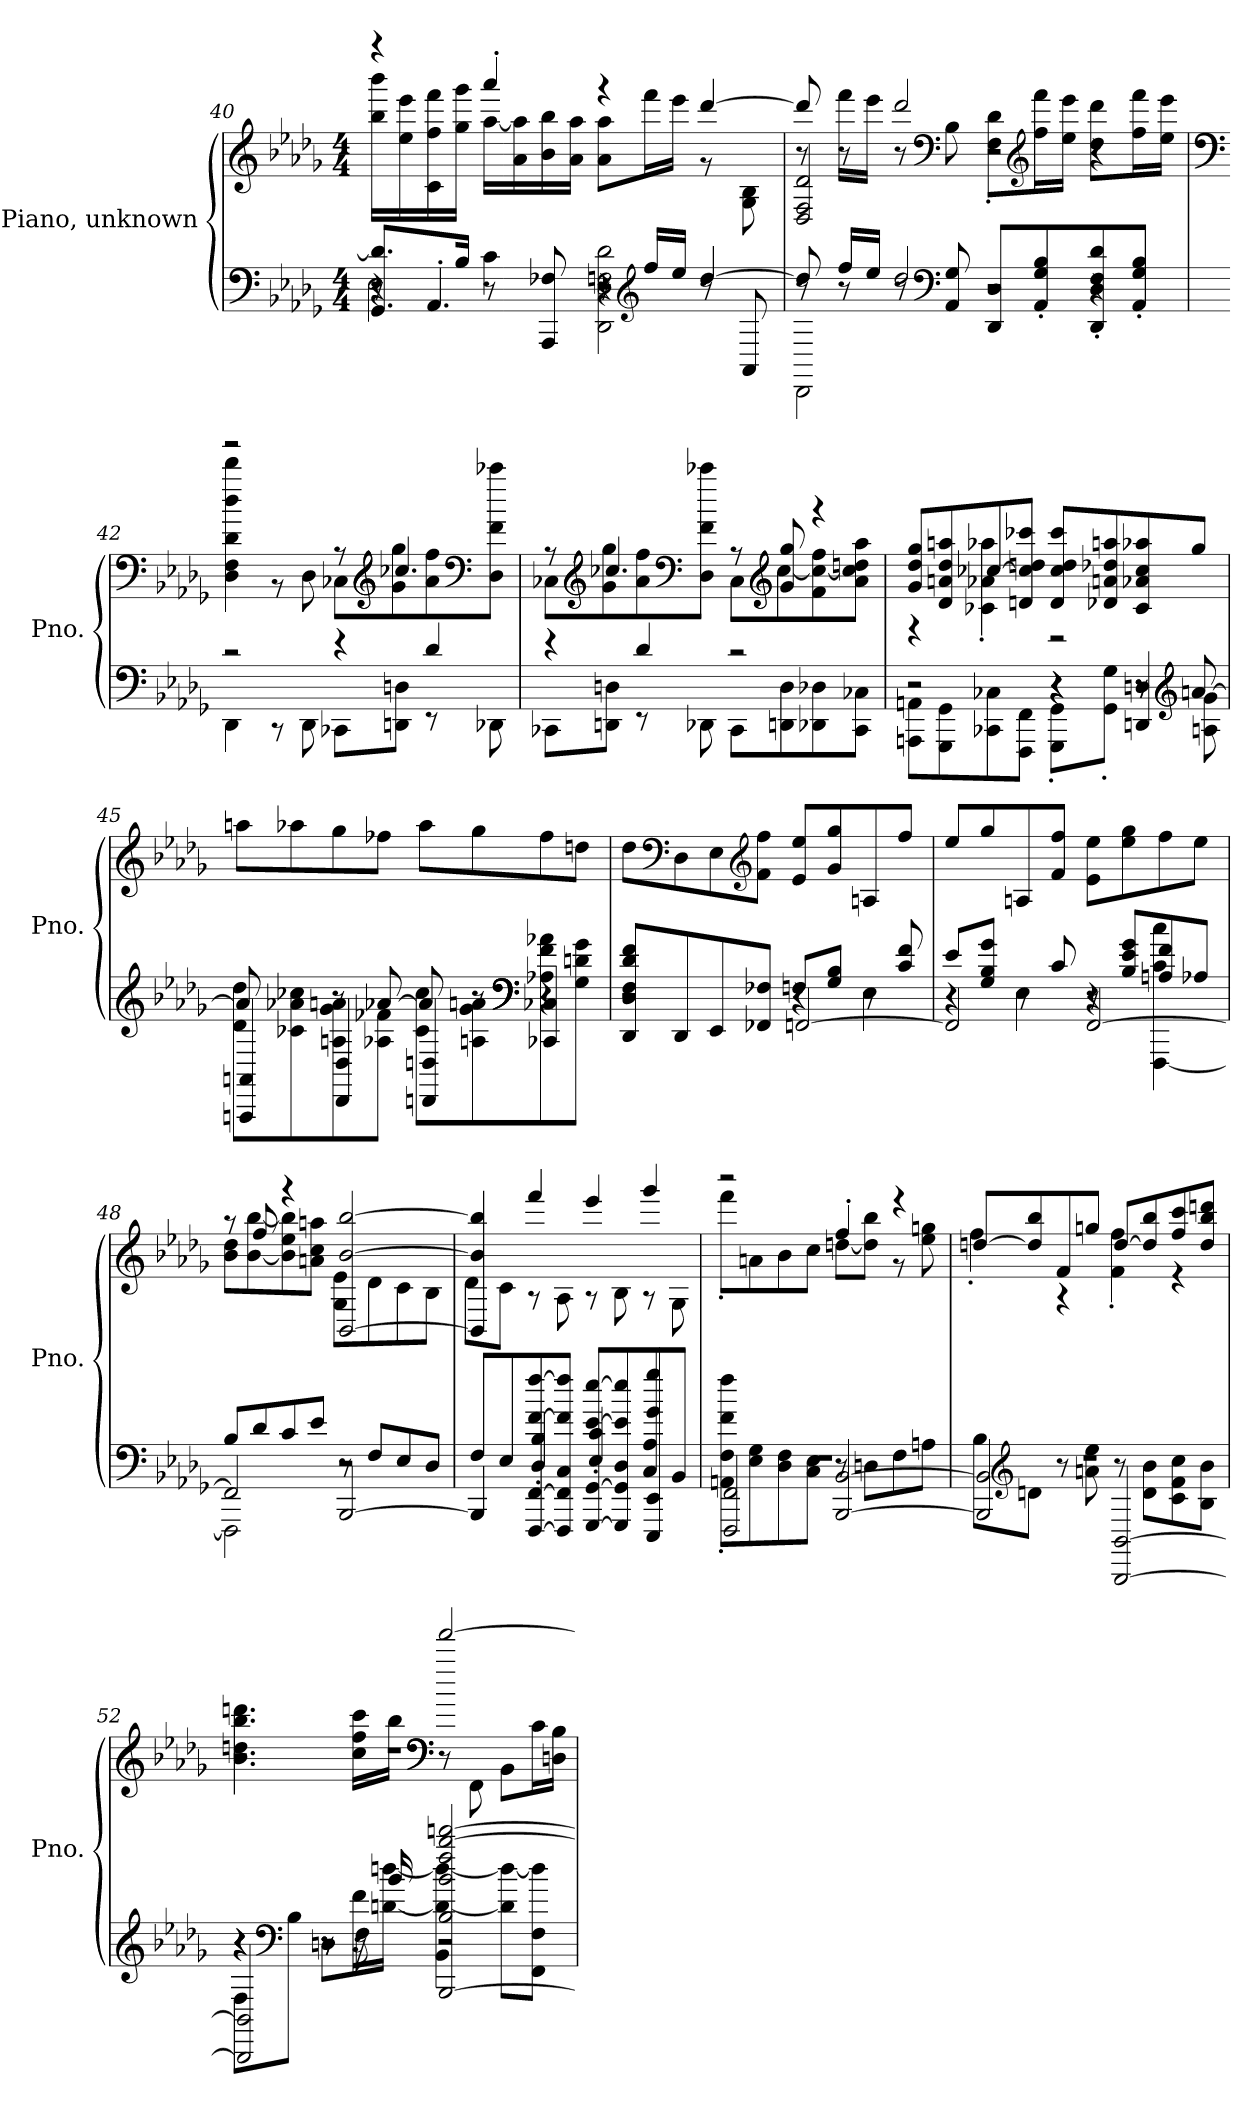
**kern	**kern
*part1	*part1
*staff2	*staff1
*I"Piano, unknown	*
*I'Pno.	*
*clefF4	*clefG2
*k[b-e-a-d-g-]	*k[b-e-a-d-g-]
*M4/4	*M4/4
=40	=40
*^	*^
*	*^	*	*
*	*	*^	*	*
8r	4r	8.GG-/ 8.d-/]L	2E-\	4r	16bb-\ 16bbb-\LL
.	.	.	.	.	16ee-\ 16eee-\
4.AA-'/	.	.	.	.	16c\ 16ff\ 16fff\
.	.	16B-/Jk	.	.	16gg-\ 16ggg-\JJ
.	4c\	8r	.	4aaa-'/	[16aa-\LL
.	.	.	.	.	16a-\ 16aa-\]
.	.	8AAA-/ 8F-X/	.	.	16b-\ 16bb-\
.	.	.	.	.	16a-\ 16aa-\JJ
4r	2r	8r	2DD-\ 2D-\ 2Fn\ 2d-\	4r	8a-\ 8aa-\L
*clefG2	*	*	*	*	*
.	.	16ff/LL	.	.	16fff\L
.	.	16ee-/JJ	.	.	16eee-\JJ
[4dd-/	.	8r	.	[4ddd-/	8r
.	.	8AA-/	.	.	8G-\ 8B-\
*	*	*v	*v	*	*
!!LO:LB:g=z
=41	=41	=41	=41	=41
*	*	*	*	*^
8dd-/]	8r	2DD-\	8ddd-/]	8r	2D-/ 2F/ 2d-/
8r	16ff/LL	.	8r	16fff\LL	.
.	16ee-/JJ	.	.	16eee-\JJ	.
2dd-/	8r	.	2ddd-/	8r	.
*clefF4	*	*	*clefF4	*	*
.	8AA-/ 8G-/	.	.	8B-\	.
.	8DD-/ 8D-/L	2r	.	8F\' 8d-\'L	2r
*	*	*	*clefG2	*	*
.	8AA-/' 8G-/' 8B-/'	.	.	16ff\ 16fff\L	.
.	.	.	.	16ee-\ 16eee-\JJ	.
4r	8DD-/' 8D-/' 8F/' 8d-/'	.	4r	8dd-\ 8ddd-\L	.
.	8AA-/' 8G-/' 8B-/'J	.	.	16ff\ 16fff\L	.
.	.	.	.	16ee-\ 16eee-\JJ	.
*v	*v	*v	*	*	*
*	*v	*v	*v
=42	=42
*	*clefF4
*^	*^
2r	4DD-\	2r	4D-\ 4F\ 4d-\ 4dd-\ 4ddd-\
.	8r	.	8r
.	8DD-\	.	8D-\
4r	8CC-X\L	8r	8C-X\L
*	*	*clefG2	*
.	8DDn\ 8Dn\J	4.cc-X/	8g-\ 8gg-\
4d-/	8r	.	8a-\ 8ff\
*	*	*clefF4	*
.	8DD-X\	.	8D-\ 8f\ 8ccc-X\J
!!LO:LB:g=z	!!
=43	=43	=43	=43
4r	8CC-X\L	8r	8C-X\L
*	*	*clefG2	*
.	8DDn\ 8Dn\J	4.cc-X/	8g-\ 8gg-\
4d-/	8r	.	8a-\ 8ff\
*	*	*clefF4	*
.	8DD-X\	.	8D-\ 8f\ 8ccc-X\J
2r	8CC-\L	8r	8C-\L
*	*	*clefG2	*
.	8DDn\ 8D\	8g-/ 8gg-/	[8cc-\
.	8DD-X\ 8D-X\	4r	8f\ 8cc-\_ 8ff\
.	8CC-\ 8C-X\J	.	8a-\ 8cc-\] 8ddn\ 8aa-\J
=44	=44	=44	=44
*	*^	*	*
2r	8AAAn\ 8AAn\L	2r	8g-/ 8dd-/ 8gg-/L	4r
.	8GGG-\ 8GG-\	.	8d-/ 8an/ 8dd-/ 8aan/	.
.	8CC-X\ 8C-X\	.	[8cc-X/	4c-X\' 4a-X\' 4aa-X\'
.	8FFF\ 8FF\J	.	8dn/ 8cc-/] 8ddn/ 8ccc-X/J	.
4r	8GGG-\' 8GG-\'L	4r	8d/ 8cc-/ 8dd/ 8ccc-/L	2r
.	8GG-\' 8G-\'J	.	8d-X/ 8an/ 8dd-X/ 8aan/	.
8r	8r	4DDn/ 4Dn/	8c-/ 8a-X/ 8cc-/ 8aa-X/	.
*clefG2	*	*	*	*
[8an/	8An\ 8g-\	.	8gg-/J	.
*	*	*	*v	*v
!!LO:LB:g=z
=45	=45	=45	=45
8a/]	8d-\ 8dd-\L	4AAAn/ 4AAn/	8aan\L
8r	8c-X\ 8a-X\ 8cc-X\	.	8aa-X\
8r	8An\ 8g-\ 8an\	4DD-/ 4D-/	8gg-\
[8a-X/	8A-X\ 8f-X\J	.	8ff-X\J
8a-/]	8c-\ 8cc-\L	4DDn/ 4Dn/	8aa-\L
8r	8An\ 8g-\ 8an\	.	8gg-\
*clefF4	*	*	*
4r	8A-X\ 8f-\ 8a-X\	4CC-X/ 4C-X/	8ff-\
.	8G-\ 8dn\ 8g-\J	.	8ddn\J
=46	=46	=46	=46
8DD-/ 8D-/ 8F/ 8d-/ 8f/L	2r	2r	8dd-\L
*	*	*	*clefF4
8DD-/	.	.	8D-\
8EE-/	.	.	8E-\
*	*	*	*clefG2
8FF-X/ 8F-X/J	.	.	8f\ 8ff\J
8Fn/L	4r	[2FFn/	8e-/ 8ee-/L
8G-/ 8B-/J	.	.	8g-/ 8gg-/
8r	4E-\	.	8An/
8c/ 8f/	.	.	8ff/J
!!LO:LB:g=z
=47	=47	=47	=47
8e-/L	4r	2FF/]	8ee-/L
8G-/ 8B-/ 8g-/J	.	.	8gg-/
8r	4E-\	.	8An/
8c/	.	.	8f/ 8ff/J
8r	4r	[2FF/	8e-\ 8ee-\L
8B-/ 8e-/ 8g-/L	.	.	8ee-\ 8gg-\
8An/ 8f/	[4FFF\ 4c\ 4cc\	.	8ff\
8A-X/J	.	.	8ee-\J
=48	=48	=48	=48
*	*	*	*^
8B-/L	2FFF\]	2FF/]	8r	8b-\ 8dd-\L
8d-/	.	.	8ff/	[8b-\ [8bb-\
8c/	.	.	4r	8b-\] 8ee-\ 8bb-\]
8e-/J	.	.	.	8an\ 8cc\ 8aan\J
8r	2r	[2BBB-/	[2BB-/ [2b-/ [2bb-/	8G-\ 8e-\L
8F/L	.	.	.	8d-\
8E-/	.	.	.	8c\
8D-/J	.	.	.	8B-\J
*	*v	*v	*	*
=49	=49	=49	=49
8F/L	4BBB-/]	4BB-/] 4b-/] 4bb-/]	8d-\L
8E-/	.	.	8c\J
[8FFF/ [8FF/ [8f/ [8ff/	4D-/' 4B-/'	4fff/	8r
8FFF/] 8FF/] 8C/ 8f/] 8ff/]J	.	.	8A-\
[8GGG-/ [8GG-/ [8e-/ [8ee-/L	4E-/' 4c/'	4eee-/	8r
8GGG-/] 8GG-/] 8D-/ 8e-/] 8ee-/]	.	.	8B-\
8C/ 8A-/	4EEE-/ 4EE-/ 4g-/ 4gg-/	4ggg-/	8r
8BB-/J	.	.	8G-\
!!LO:LB:g=z	!!
=50	=50	=50	=50
*	*^	*	*
1r	8AAn\' 8F\' 8f\' 8ff\'L	2FFF/ 2FF/	2r	8fff'\L
.	8E-\ 8G-\	.	.	8an\
.	8D-\ 8F\	.	.	8b-\
.	8C\ 8E-\J	.	.	8cc\J
.	8r	[2BBB-/ [2BB-/	4ff'/	[8ddn\L
.	8Dn\L	.	.	8dd\] 8bb-\J
.	8F\	.	4r	8r
.	8An\J	.	.	8ee-\ 8ggn\
=51	=51	=51	=51	=51
1r	8B-\L	2BBB-/] 2BB-/]	[8ddn/L	4ff'\
*clefG2	*	*	*	*
.	8dn\J	.	8dd/] 8bb-/	.
.	8r	.	8f/	4r
.	8an\ 8ee-\	.	8ggn/J	.
.	8r	[2BBB-/ [2BB-/	[8dd/L	4f\' 4ff\'
.	8d\ 8b-\L	.	8dd/] 8bb-/	.
.	8c\ 8f\ 8cc\	.	8ff/ 8ccc/	4r
.	8B-\ 8b-\J	.	8dd/ 8bb-/ 8dddn/J	.
=52	=52	=52	=52	=52
*	*	*^	*	*^
4r	8F\L	2BBB-/] 2BB-/]	4r	1r	4.b-\ 4.ddn\ 4.bb-\ 4.dddn\	2r
*clefF4	*	*	*	*	*	*
.	8B-\J	.	.	.	.	.
8r	8Dn\L	.	8r	.	.	.
16r	16f\L	.	8F\	.	16cc\ 16ff\ 16ccc\LL	.
16b-/	[16dn\ [16ddn\JJ	.	.	.	16bb-\JJ	.
*	*	*	*	*clefF4	*	*
[2BBB-/ 2B-/ 2b-/ 2ff/ [2bb-/ [2dddn/	4BB-\ 4d\_ 4dd\_	2r	2r	.	8r	[2fff/
.	.	.	.	.	8FF\	.
.	8d\] 8dd\_L	.	.	.	8BB-\L	.
.	8FF\ 8F\ 8dd\]J	.	.	.	16c\L	.
.	.	.	.	.	16Dn\ 16B-\JJ	.
*v	*v	*v	*v	*	*	*
*	*v	*v	*v
=	=
*-	*-
